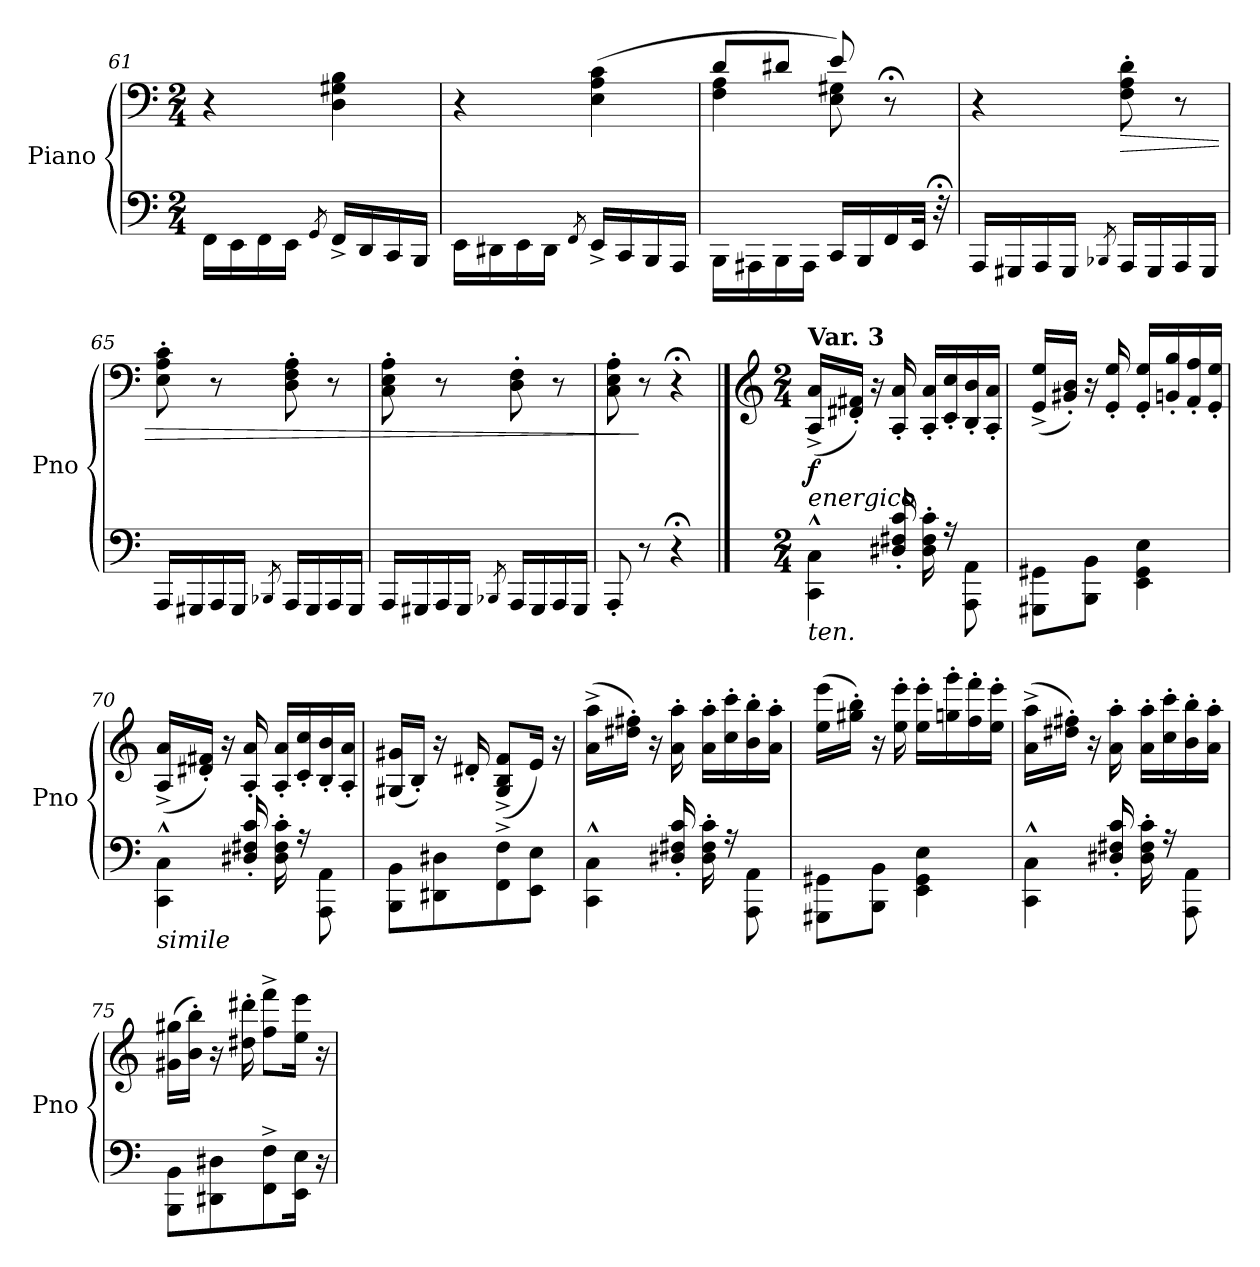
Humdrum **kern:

**kern	**kern	**dynam
*part1	*part1	*part1
*staff2	*staff1	*staff1/2
*I"Piano	*	*
*I'Pno	*	*
*clefF4	*clefF4	*
*k[]	*k[]	*
*M2/4	*M2/4	*
=61	=61	=61
16FF\LL	4r	.
16EE\	.	.
16FF\	.	.
16EE\JJ	.	.
8qGG/	.	.
16FF^/LL	4D\ 4G#X\ 4B\	.
16DD/	.	.
16CC/	.	.
16BBB/JJ	.	.
=62	=62	=62
16EE\LL	4r	.
16DD#X\	.	.
16EE\	.	.
16DD#\JJ	.	.
8qFF/	.	.
16EE^/LL	(4E\ 4A\ 4c\	.
16CC/	.	.
16BBB/	.	.
16AAA/JJ	.	.
=63	=63	=63
*	*^	*
16BBB\LL	8d/L	4F\ 4A\	.
16AAA#X\	.	.	.
16BBB\	8d#X/J	.	.
16AAA#\JJ	.	.	.
16CC/LL	8e/)	8E\ 8G#X\	.
16BBB/	.	.	.
16FF/	8r;<	8ryy	.
32EE/JJk	.	.	.
32r;<	.	.	.
*	*v	*v	*
!!LO:LB:g=z
=64	=64	=64
!	!	!LO:DY:b
16AAA/LL	4r	other-dynamics
16GGG#X/	.	.
16AAA/	.	.
16GGG#/JJ	.	.
8qBBB-X/	.	.
!	!	!LO:HP:b
16AAA/LL	8F\' 8A\' 8d\'	>
16GGG#/	.	.
16AAA/	8r	.
16GGG#/JJ	.	.
=65	=65	=65
16AAA/LL	8E\' 8A\' 8c\'	.
16GGG#X/	.	.
16AAA/	8r	.
16GGG#/JJ	.	.
8qBBB-X/	.	.
16AAA/LL	8D\' 8F\' 8A\'	.
16GGG#/	.	.
16AAA/	8r	.
16GGG#/JJ	.	.
=66	=66	=66
16AAA/LL	8C\' 8E\' 8A\'	.
16GGG#X/	.	.
16AAA/	8r	.
16GGG#/JJ	.	.
8qBBB-X/	.	.
16AAA/LL	8D\' 8F\'	.
16GGG#/	.	.
16AAA/	8r	.
16GGG#/JJ	.	.
=67	=67	=67
8AAA'/	8C\' 8E\' 8A\'	.
8r	8r	]
4r;<	4r;<	.
!!LO:PB:g=z
==68	==68	==68
*	*clefG2	*
*M2/4	*M2/4	*
*^	*	*
!	!	!LO:TX:a:B:t=Var. 3	!
!LO:TX:a:i:t=energico	!	!	!
!LO:TX:b:i:t=ten.	!	!	!
!	!	!	!LO:DY:b
4CC\^^ 4C\^^	8.ryy	(16A/^ 16a/^LL	f
.	.	16d#X/' 16f#X/'JJ)	.
.	.	16r	.
.	16D#X/' 16F#X/' 16c/'	16A/' 16a/'	.
16ryy	16D#\' 16F#\' 16c\'	16A/' 16a/'LL	.
16rA	16rFyy	16c/' 16cc/'	.
8AAA\ 8AA\	8ryy	16B/' 16b/'	.
.	.	16A/' 16a/'JJ	.
*v	*v	*	*
=69	=69	=69
8GGG#X\ 8GG#X\L	(16e/^ 16ee/^LL	.
.	16g#X/' 16b/'JJ)	.
8BBB\ 8BB\J	16r	.
.	16e/' 16ee/'	.
4EE\ 4GG#\ 4E\	16e/' 16ee/'LL	.
.	16gn/' 16gg/'	.
.	16f/' 16ff/'	.
.	16e/' 16ee/'JJ	.
=70	=70	=70
*^	*	*
!LO:TX:b:i:t=simile	!	!	!
4CC\^^ 4C\^^	8.ryy	(16A/^ 16a/^LL	.
.	.	16d#X/' 16f#X/'JJ)	.
.	.	16r	.
.	16D#X/' 16F#X/' 16c/'	16A/' 16a/'	.
16ryy	16D#\' 16F#\' 16c\'	16A/' 16a/'LL	.
16rA	16rFyy	16c/' 16cc/'	.
8AAA\ 8AA\	8ryy	16B/' 16b/'	.
.	.	16A/' 16a/'JJ	.
*v	*v	*	*
=71	=71	=71
8BBB\ 8BB\L	(16G#X/ 16g#X/LL	.
.	16B'/JJ)	.
8DD#X\ 8D#X\	16r	.
.	16d#X'/	.
8FF\^ 8F\^	(>8G#/^ 8B/^ 8f/^L	.
8EE\ 8E\J	16e/Jk)	.
.	16r	.
!!LO:LB:g=z
=72	=72	=72
*^	*	*
4CC\^^ 4C\^^	8.ryy	(16a\^ 16aa\^LL	.
.	.	16dd#X\' 16ff#X\'JJ)	.
.	.	16r	.
.	16D#X/' 16F#X/' 16c/'	16a\' 16aa\'	.
16ryy	16D#\' 16F#\' 16c\'	16a\' 16aa\'LL	.
16rA	16rFyy	16cc\' 16ccc\'	.
8AAA\ 8AA\	8ryy	16b\' 16bb\'	.
.	.	16a\' 16aa\'JJ	.
*v	*v	*	*
=73	=73	=73
8GGG#X\ 8GG#X\L	(16ee\ 16eee\LL	.
.	16gg#X\' 16bb\'JJ)	.
8BBB\ 8BB\J	16r	.
.	16ee\' 16eee\'	.
4EE\ 4GG#\ 4E\	16ee\' 16eee\'LL	.
.	16ggn\' 16ggg\'	.
.	16ff\' 16fff\'	.
.	16ee\' 16eee\'JJ	.
=74	=74	=74
*^	*	*
4CC\^^ 4C\^^	8.ryy	(16a\^ 16aa\^LL	.
.	.	16dd#X\' 16ff#X\'JJ)	.
.	.	16r	.
.	16D#X/' 16F#X/' 16c/'	16a\' 16aa\'	.
16ryy	16D#\' 16F#\' 16c\'	16a\' 16aa\'LL	.
16rA	16rFyy	16cc\' 16ccc\'	.
8AAA\ 8AA\	8ryy	16b\' 16bb\'	.
.	.	16a\' 16aa\'JJ	.
*v	*v	*	*
=75	=75	=75
8BBB\ 8BB\L	(16g#X\ 16gg#X\LL	.
.	16b\' 16bb\'JJ)	.
8DD#X\ 8D#X\	16r	.
.	16dd#X\' 16ddd#X\'	.
8FF\^ 8F\^	8ff\^ 8fff\^L	.
16EE\ 16E\Jk	16ee\ 16eee\Jk	.
16r	16r	.
=	=	=
*-	*-	*-
